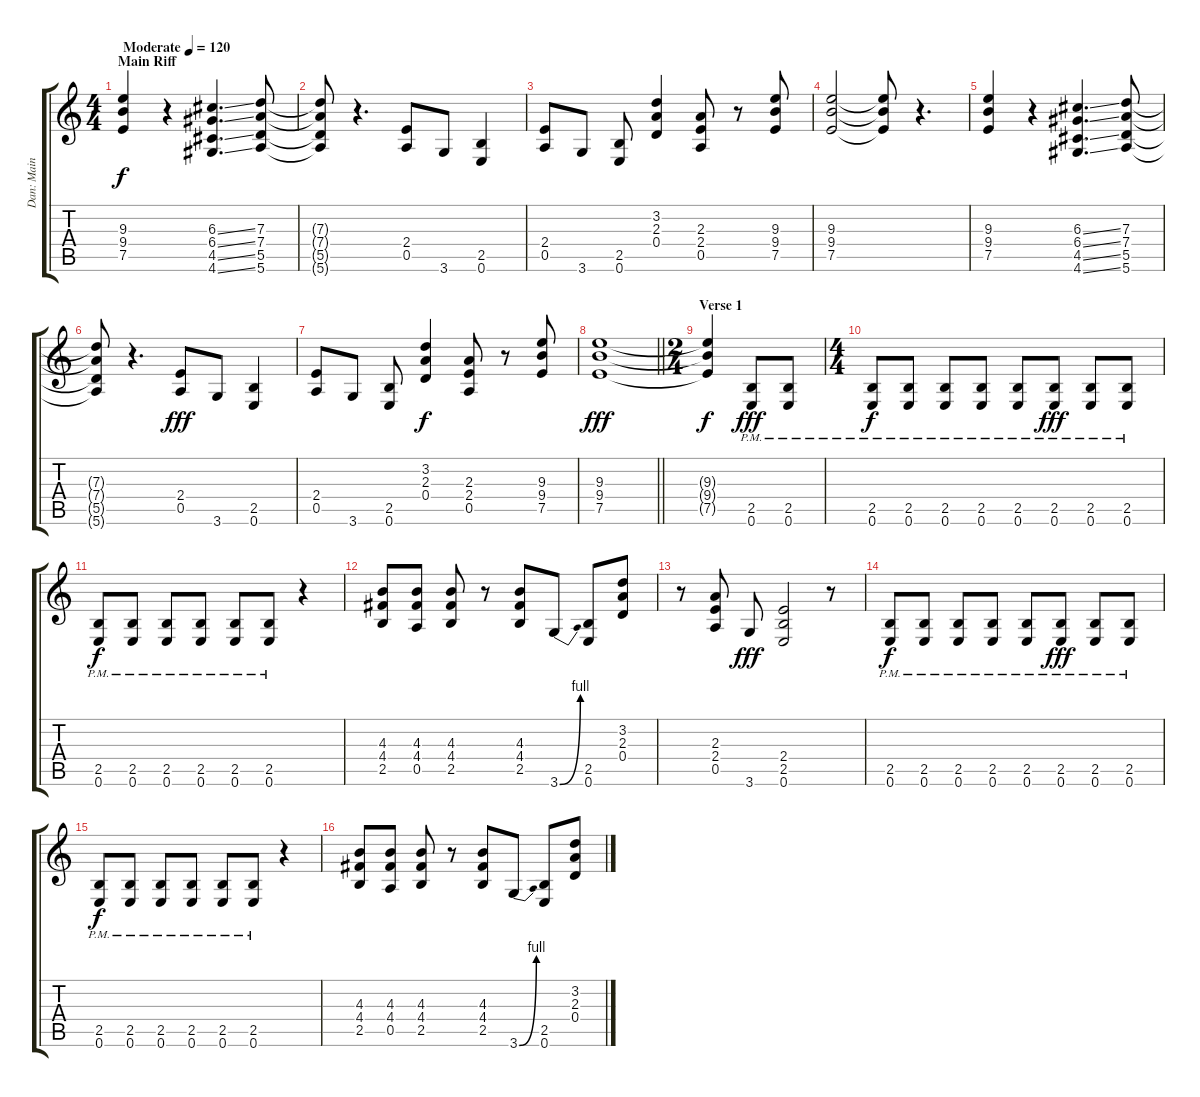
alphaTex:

\track ("Dan: Main Guitar" "Dan: Main ") {instrument distortionguitar}
\staff {score tabs}
\tuning (E4 B3 G3 D3 A2 E2) {hide}
\ts (4 4)
\section ("" "Main Riff")
\tempo (120 "Moderate")
\clef g2
\ks c
(9.3 9.4 7.5).4{dy f instrument distortionguitar} r.4 (6.3{ss} 6.4{ss} 4.5{ss} 4.6{ss}).4{d} (7.3 7.4 5.5 5.6).8 |
(7.3{t} 7.4{t} 5.5{t} 5.6{t}).8 r.4{d} (2.4 0.5).8 3.6.8 (2.5 0.6).4 |
(2.4 0.5).8 3.6.8 (2.5 0.6).8 (3.2 2.3 0.4).4 (2.3 2.4 0.5).8 r.8 (9.3 9.4 7.5).8 |
(9.3 9.4 7.5).2 (9.3{t} 9.4{t} 7.5{t}).8 r.4{d} |
(9.3 9.4 7.5).4 r.4 (6.3{ss} 6.4{ss} 4.5{ss} 4.6{ss}).4{d} (7.3 7.4 5.5 5.6).8 |
(7.3{t} 7.4{t} 5.5{t} 5.6{t}).8 r.4{d} (2.4 0.5).8{dy fff} 3.6.8 (2.5 0.6).4 |
(2.4 0.5).8 3.6.8 (2.5 0.6).8 (3.2 2.3 0.4).4{dy f} (2.3 2.4 0.5).8 r.8 (9.3 9.4 7.5).8 |
\barLineRight lightlight
(9.3 9.4 7.5).1{dy fff} |
\ts (2 4)
\section ("" "Verse 1")
(9.3{t} 9.4{t} 7.5{t}).4{dy f} (2.5{pm} 0.6{pm}).8{dy fff} (2.5{pm} 0.6{pm}).8 |
\ts (4 4)
(2.5{pm} 0.6{pm}).8{dy f} (2.5{pm} 0.6{pm}).8 (2.5{pm} 0.6{pm}).8 (2.5{pm} 0.6{pm}).8 (2.5{pm} 0.6{pm}).8 (2.5{pm} 0.6{pm}).8{dy fff} (2.5{pm} 0.6{pm}).8 (2.5{pm} 0.6{pm}).8 |
(2.5{pm} 0.6).8{dy f} (2.5{pm} 0.6).8 (2.5{pm} 0.6).8 (2.5{pm} 0.6).8 (2.5{pm} 0.6).8 (2.5{pm} 0.6).8 r.4 |
(4.3 4.4 2.5).8 (4.3 4.4 0.5).8 (4.3 4.4 2.5).8 r.8 (4.3 4.4 2.5).8 3.6{be (bend 0 0 60 4)}.8 (2.5 0.6).8 (3.2 2.3 0.4).8 |
r.8 (2.3 2.4 0.5).8 3.6.8{dy fff} (2.4 2.5 0.6).2 r.8 |
(2.5{pm} 0.6{pm}).8{dy f} (2.5{pm} 0.6{pm}).8 (2.5{pm} 0.6{pm}).8 (2.5{pm} 0.6{pm}).8 (2.5{pm} 0.6{pm}).8 (2.5{pm} 0.6{pm}).8{dy fff} (2.5{pm} 0.6{pm}).8 (2.5{pm} 0.6{pm}).8 |
(2.5{pm} 0.6).8{dy f} (2.5{pm} 0.6).8 (2.5{pm} 0.6).8 (2.5{pm} 0.6).8 (2.5{pm} 0.6).8 (2.5{pm} 0.6).8 r.4 |
(4.3 4.4 2.5).8 (4.3 4.4 0.5).8 (4.3 4.4 2.5).8 r.8 (4.3 4.4 2.5).8 3.6{be (bend 0 0 60 4)}.8 (2.5 0.6).8 (3.2 2.3 0.4).8
